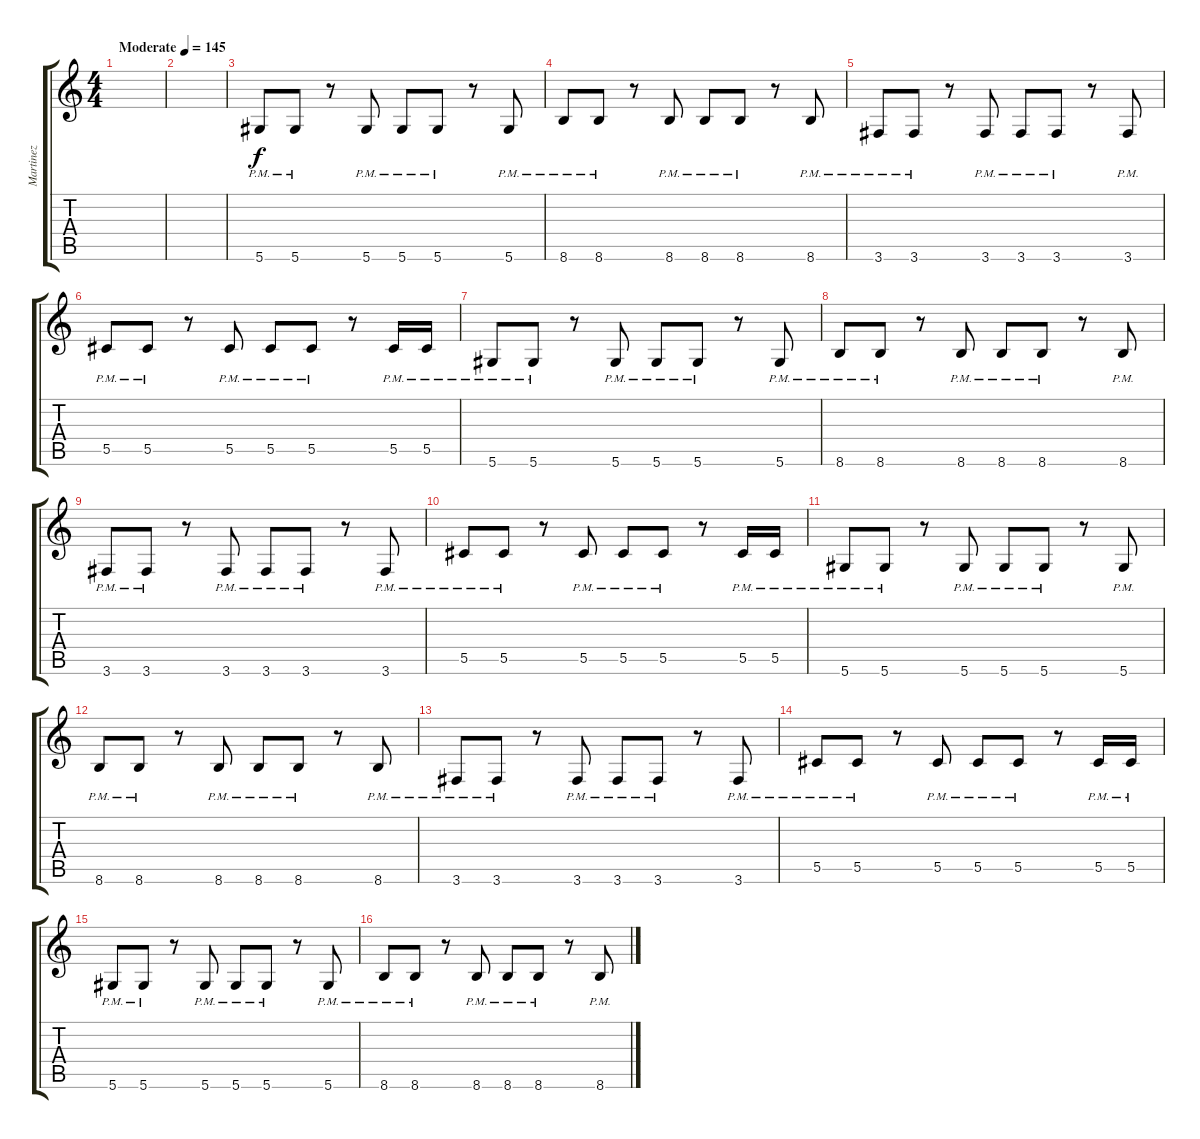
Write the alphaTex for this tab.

\track ("Martinez" "Martinez") {instrument distortionguitar}
\staff {score tabs}
\tuning (Eb4 Bb3 Gb3 Db3 Ab2 Eb2) {hide}
\ts (4 4)
\tempo (145 "Moderate")
\clef g2
\ks c
|
|
5.6{pm}.8 5.6{pm}.8 r.8 5.6{pm}.8 5.6{pm}.8 5.6{pm}.8 r.8 5.6{pm}.8 |
8.6{pm}.8 8.6{pm}.8 r.8 8.6{pm}.8 8.6{pm}.8 8.6{pm}.8 r.8 8.6{pm}.8 |
3.6{pm}.8 3.6{pm}.8 r.8 3.6{pm}.8 3.6{pm}.8 3.6{pm}.8 r.8 3.6{pm}.8 |
5.5{pm}.8 5.5{pm}.8 r.8 5.5{pm}.8 5.5{pm}.8 5.5{pm}.8 r.8 5.5{pm}.16 5.5{pm}.16 |
5.6{pm}.8 5.6{pm}.8 r.8 5.6{pm}.8 5.6{pm}.8 5.6{pm}.8 r.8 5.6{pm}.8 |
8.6{pm}.8 8.6{pm}.8 r.8 8.6{pm}.8 8.6{pm}.8 8.6{pm}.8 r.8 8.6{pm}.8 |
3.6{pm}.8 3.6{pm}.8 r.8 3.6{pm}.8 3.6{pm}.8 3.6{pm}.8 r.8 3.6{pm}.8 |
5.5{pm}.8 5.5{pm}.8 r.8 5.5{pm}.8 5.5{pm}.8 5.5{pm}.8 r.8 5.5{pm}.16 5.5{pm}.16 |
5.6{pm}.8 5.6{pm}.8 r.8 5.6{pm}.8 5.6{pm}.8 5.6{pm}.8 r.8 5.6{pm}.8 |
8.6{pm}.8 8.6{pm}.8 r.8 8.6{pm}.8 8.6{pm}.8 8.6{pm}.8 r.8 8.6{pm}.8 |
3.6{pm}.8 3.6{pm}.8 r.8 3.6{pm}.8 3.6{pm}.8 3.6{pm}.8 r.8 3.6{pm}.8 |
5.5{pm}.8 5.5{pm}.8 r.8 5.5{pm}.8 5.5{pm}.8 5.5{pm}.8 r.8 5.5{pm}.16 5.5{pm}.16 |
5.6{pm}.8 5.6{pm}.8 r.8 5.6{pm}.8 5.6{pm}.8 5.6{pm}.8 r.8 5.6{pm}.8 |
8.6{pm}.8 8.6{pm}.8 r.8 8.6{pm}.8 8.6{pm}.8 8.6{pm}.8 r.8 8.6{pm}.8
